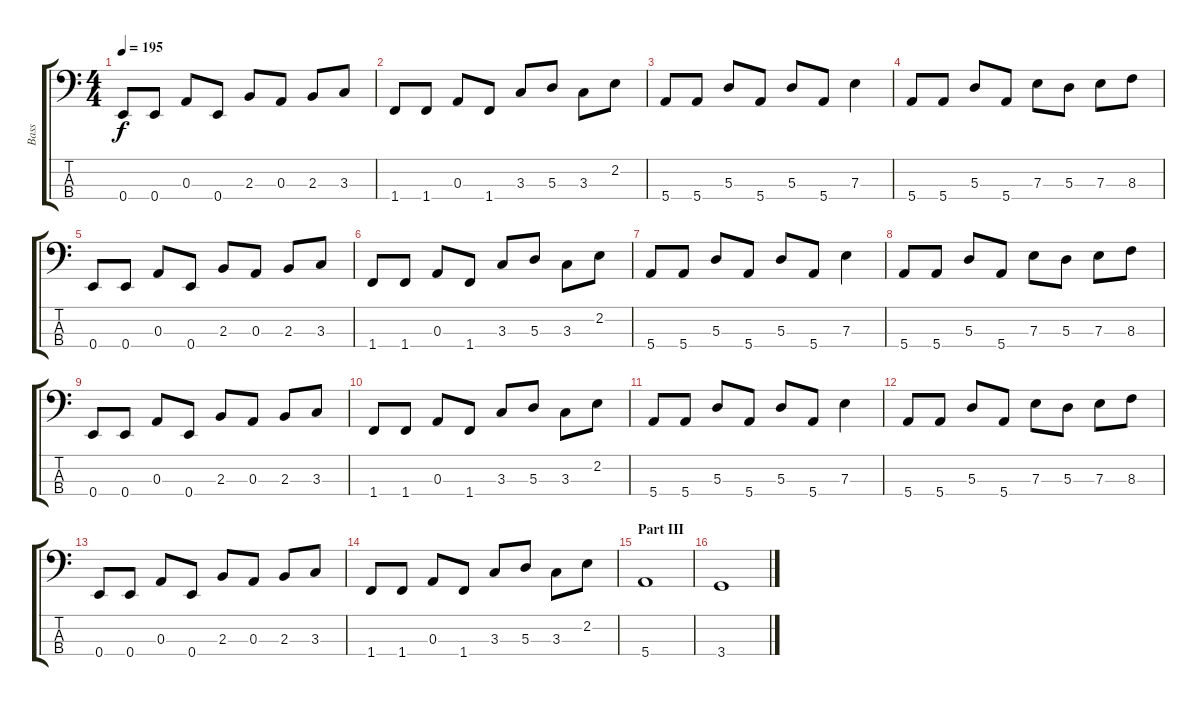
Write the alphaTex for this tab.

\track ("Bass" "Bass") {instrument electricbassfinger}
\staff {score tabs}
\tuning (G2 D2 A1 E1) {hide}
\ts (4 4)
\tempo 195
\clef f4
\ks c
0.4.8{dy f} 0.4.8 0.3.8 0.4.8 2.3.8 0.3.8 2.3.8 3.3.8 |
1.4.8 1.4.8 0.3.8 1.4.8 3.3.8 5.3.8 3.3.8 2.2.8 |
5.4.8 5.4.8 5.3.8 5.4.8 5.3.8 5.4.8 7.3.4 |
5.4.8 5.4.8 5.3.8 5.4.8 7.3.8 5.3.8 7.3.8 8.3.8 |
0.4.8 0.4.8 0.3.8 0.4.8 2.3.8 0.3.8 2.3.8 3.3.8 |
1.4.8 1.4.8 0.3.8 1.4.8 3.3.8 5.3.8 3.3.8 2.2.8 |
5.4.8 5.4.8 5.3.8 5.4.8 5.3.8 5.4.8 7.3.4 |
5.4.8 5.4.8 5.3.8 5.4.8 7.3.8 5.3.8 7.3.8 8.3.8 |
0.4.8 0.4.8 0.3.8 0.4.8 2.3.8 0.3.8 2.3.8 3.3.8 |
1.4.8 1.4.8 0.3.8 1.4.8 3.3.8 5.3.8 3.3.8 2.2.8 |
5.4.8 5.4.8 5.3.8 5.4.8 5.3.8 5.4.8 7.3.4 |
5.4.8 5.4.8 5.3.8 5.4.8 7.3.8 5.3.8 7.3.8 8.3.8 |
0.4.8 0.4.8 0.3.8 0.4.8 2.3.8 0.3.8 2.3.8 3.3.8 |
1.4.8 1.4.8 0.3.8 1.4.8 3.3.8 5.3.8 3.3.8 2.2.8 |
\section ("" "Part III")
5.4.1 |
3.4.1
